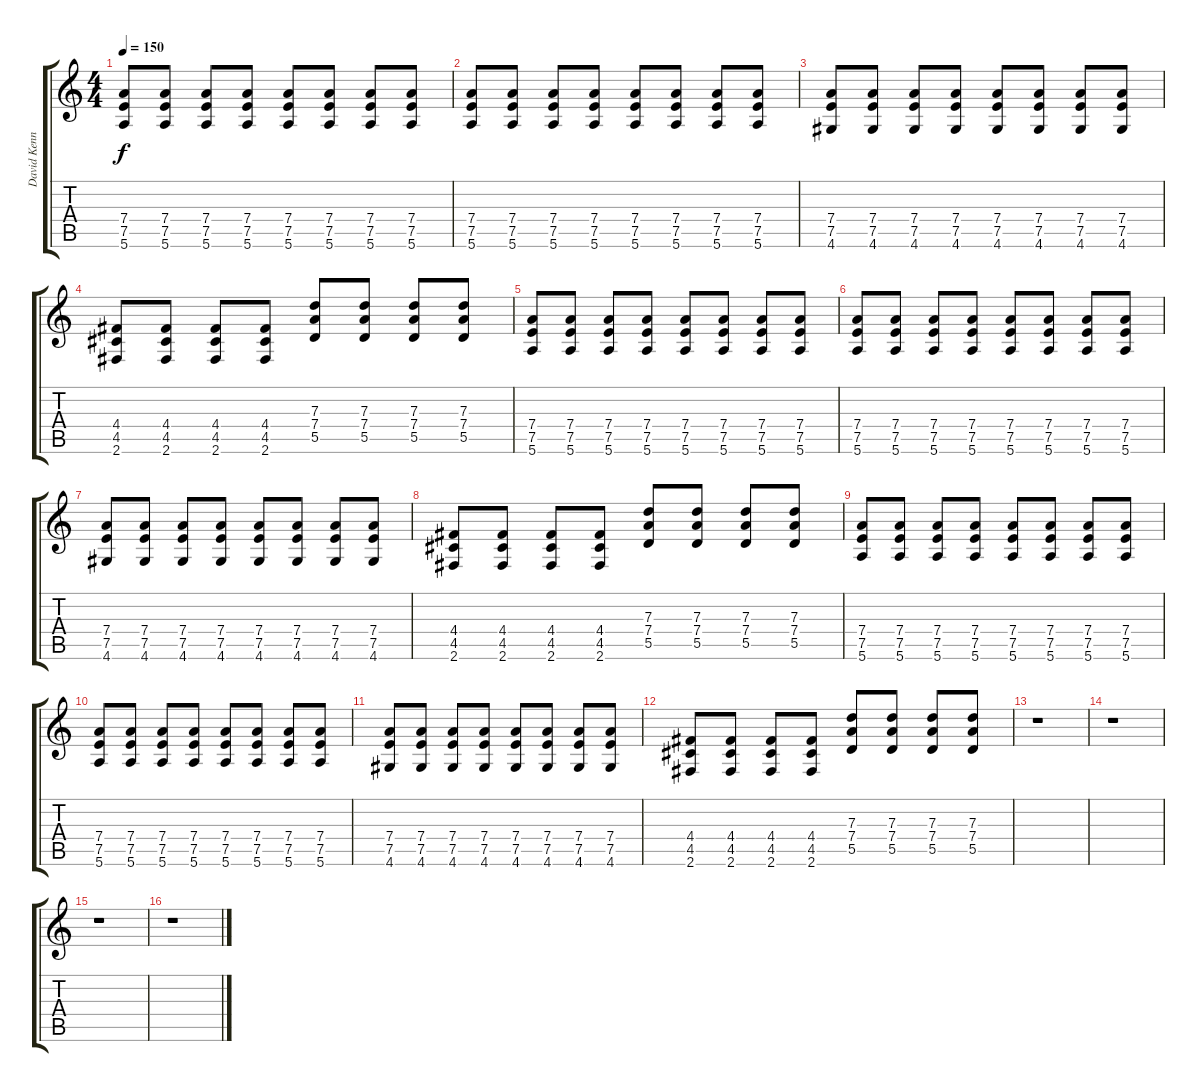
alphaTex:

\track ("David Kennedy" "David Kenn") {instrument distortionguitar}
\staff {score tabs}
\tuning (E4 B3 G3 D3 A2 E2) {hide}
\ts (4 4)
\tempo 150
\clef g2
\ks c
(7.4 7.5 5.6).8{dy f} (7.4 7.5 5.6).8 (7.4 7.5 5.6).8 (7.4 7.5 5.6).8 (7.4 7.5 5.6).8 (7.4 7.5 5.6).8 (7.4 7.5 5.6).8 (7.4 7.5 5.6).8 |
(7.4 7.5 5.6).8 (7.4 7.5 5.6).8 (7.4 7.5 5.6).8 (7.4 7.5 5.6).8 (7.4 7.5 5.6).8 (7.4 7.5 5.6).8 (7.4 7.5 5.6).8 (7.4 7.5 5.6).8 |
(7.4 7.5 4.6).8 (7.4 7.5 4.6).8 (7.4 7.5 4.6).8 (7.4 7.5 4.6).8 (7.4 7.5 4.6).8 (7.4 7.5 4.6).8 (7.4 7.5 4.6).8 (7.4 7.5 4.6).8 |
(4.4 4.5 2.6).8 (4.4 4.5 2.6).8 (4.4 4.5 2.6).8 (4.4 4.5 2.6).8 (7.3 7.4 5.5).8 (7.3 7.4 5.5).8 (7.3 7.4 5.5).8 (7.3 7.4 5.5).8 |
(7.4 7.5 5.6).8 (7.4 7.5 5.6).8 (7.4 7.5 5.6).8 (7.4 7.5 5.6).8 (7.4 7.5 5.6).8 (7.4 7.5 5.6).8 (7.4 7.5 5.6).8 (7.4 7.5 5.6).8 |
(7.4 7.5 5.6).8 (7.4 7.5 5.6).8 (7.4 7.5 5.6).8 (7.4 7.5 5.6).8 (7.4 7.5 5.6).8 (7.4 7.5 5.6).8 (7.4 7.5 5.6).8 (7.4 7.5 5.6).8 |
(7.4 7.5 4.6).8 (7.4 7.5 4.6).8 (7.4 7.5 4.6).8 (7.4 7.5 4.6).8 (7.4 7.5 4.6).8 (7.4 7.5 4.6).8 (7.4 7.5 4.6).8 (7.4 7.5 4.6).8 |
(4.4 4.5 2.6).8 (4.4 4.5 2.6).8 (4.4 4.5 2.6).8 (4.4 4.5 2.6).8 (7.3 7.4 5.5).8 (7.3 7.4 5.5).8 (7.3 7.4 5.5).8 (7.3 7.4 5.5).8 |
(7.4 7.5 5.6).8 (7.4 7.5 5.6).8 (7.4 7.5 5.6).8 (7.4 7.5 5.6).8 (7.4 7.5 5.6).8 (7.4 7.5 5.6).8 (7.4 7.5 5.6).8 (7.4 7.5 5.6).8 |
(7.4 7.5 5.6).8 (7.4 7.5 5.6).8 (7.4 7.5 5.6).8 (7.4 7.5 5.6).8 (7.4 7.5 5.6).8 (7.4 7.5 5.6).8 (7.4 7.5 5.6).8 (7.4 7.5 5.6).8 |
(7.4 7.5 4.6).8 (7.4 7.5 4.6).8 (7.4 7.5 4.6).8 (7.4 7.5 4.6).8 (7.4 7.5 4.6).8 (7.4 7.5 4.6).8 (7.4 7.5 4.6).8 (7.4 7.5 4.6).8 |
(4.4 4.5 2.6).8 (4.4 4.5 2.6).8 (4.4 4.5 2.6).8 (4.4 4.5 2.6).8 (7.3 7.4 5.5).8 (7.3 7.4 5.5).8 (7.3 7.4 5.5).8 (7.3 7.4 5.5).8 |
r.1 |
r.1 |
r.1 |
r.1
